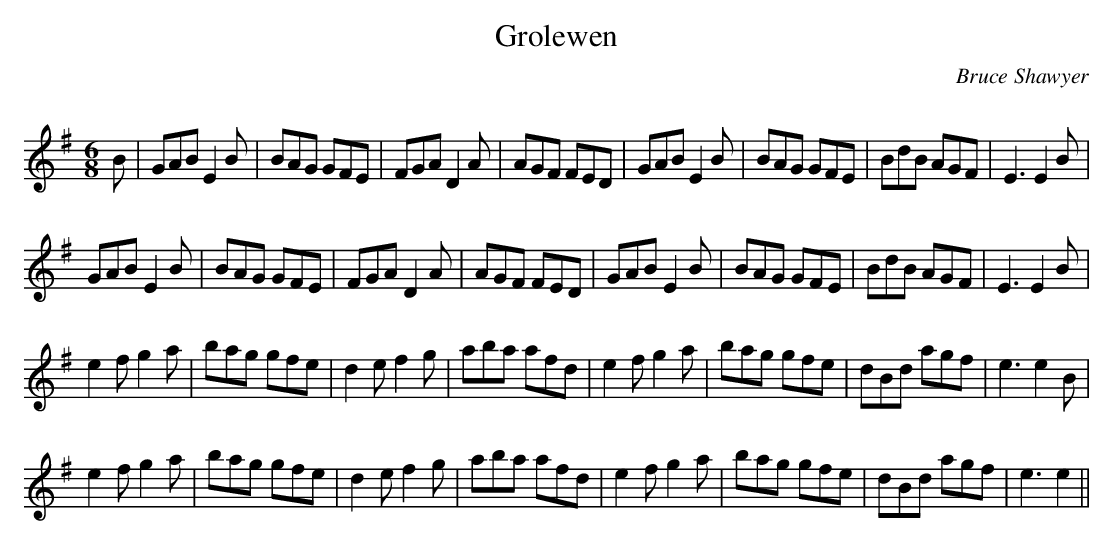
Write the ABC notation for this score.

X:1
T: Grolewen
C:Bruce Shawyer
Q:180
K:Em
M:6/8
L:1/16
B2|G2A2B2 E4B2|B2A2G2 G2F2E2|F2G2A2 D4A2|A2G2F2 F2E2D2|G2A2B2 E4B2|B2A2G2 G2F2E2|B2d2B2 A2G2F2|E6 E4B2|
G2A2B2 E4B2|B2A2G2 G2F2E2|F2G2A2 D4A2|A2G2F2 F2E2D2|G2A2B2 E4B2|B2A2G2 G2F2E2|B2d2B2 A2G2F2|E6 E4B2|
e4f2 g4a2|b2a2g2 g2f2e2|d4e2 f4g2|a2b2a2 a2f2d2|e4f2 g4a2|b2a2g2 g2f2e2|d2B2d2 a2g2f2|e6 e4B2|
e4f2 g4a2|b2a2g2 g2f2e2|d4e2 f4g2|a2b2a2 a2f2d2|e4f2 g4a2|b2a2g2 g2f2e2|d2B2d2 a2g2f2|e6 e4||
